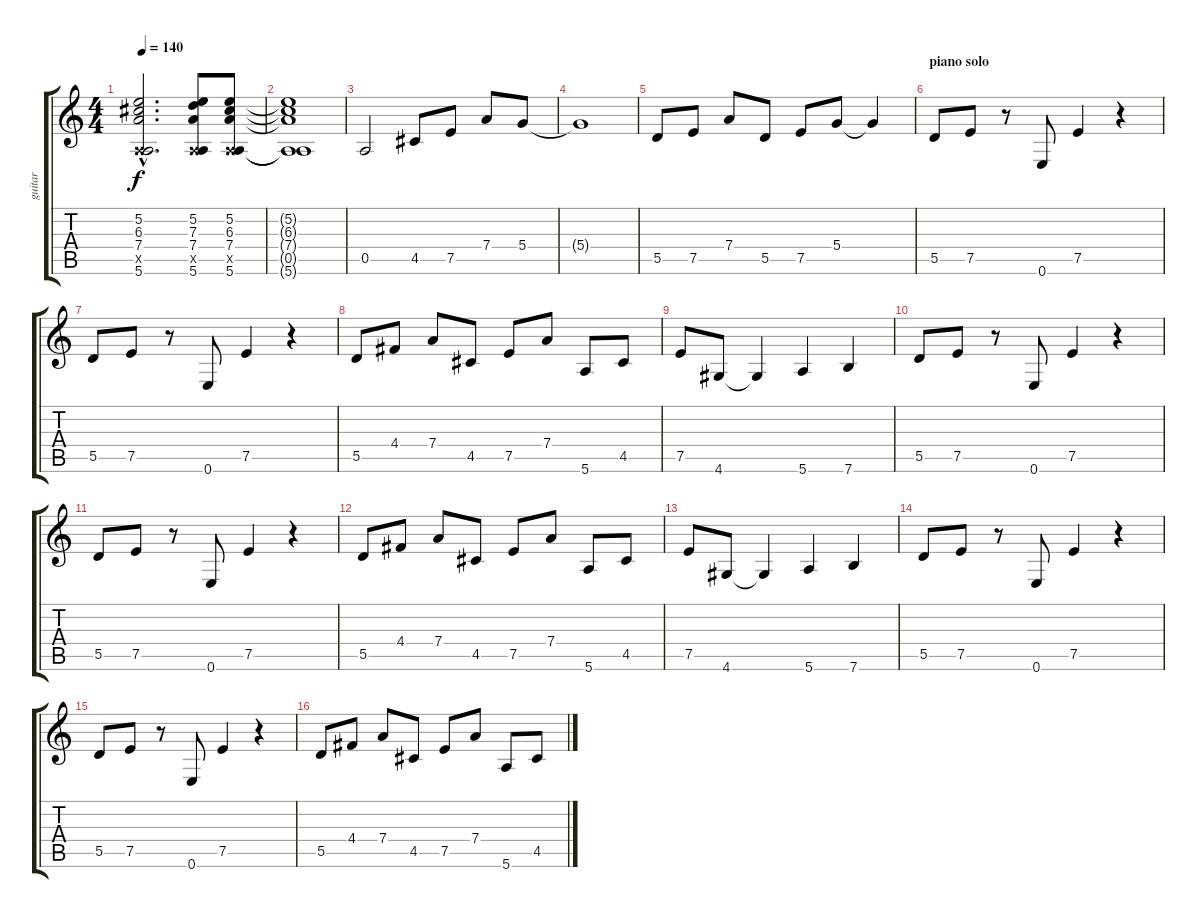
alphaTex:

\track ("guitar" "guitar") {instrument distortionguitar}
\staff {score tabs}
\tuning (E4 B3 G3 D3 A2 E2) {hide}
\ts (4 4)
\tempo 140
\clef g2
\ks c
(5.2{hac} 6.3{hac} 7.4{hac} 0.5{hac x} 5.6{hac}).2{d dy f} (5.2 7.3 7.4 0.5{x} 5.6).8 (5.2 6.3 7.4 0.5{x} 5.6).8 |
(5.2{t} 6.3{t} 7.4{t} 0.5{t} 5.6{t}).1 |
0.5.2 4.5.8 7.5.8 7.4.8 5.4.8 |
5.4{t}.1 |
5.5.8 7.5.8 7.4.8 5.5.8 7.5.8 5.4.8 5.4{t}.4 |
\section ("" "piano solo")
5.5.8 7.5.8 r.8 0.6.8 7.5.4 r.4 |
5.5.8 7.5.8 r.8 0.6.8 7.5.4 r.4 |
5.5.8 4.4.8 7.4.8 4.5.8 7.5.8 7.4.8 5.6.8 4.5.8 |
7.5.8 4.6.8 4.6{t}.4 5.6.4 7.6.4 |
5.5.8 7.5.8 r.8 0.6.8 7.5.4 r.4 |
5.5.8 7.5.8 r.8 0.6.8 7.5.4 r.4 |
5.5.8 4.4.8 7.4.8 4.5.8 7.5.8 7.4.8 5.6.8 4.5.8 |
7.5.8 4.6.8 4.6{t}.4 5.6.4 7.6.4 |
5.5.8 7.5.8 r.8 0.6.8 7.5.4 r.4 |
5.5.8 7.5.8 r.8 0.6.8 7.5.4 r.4 |
5.5.8 4.4.8 7.4.8 4.5.8 7.5.8 7.4.8 5.6.8 4.5.8
